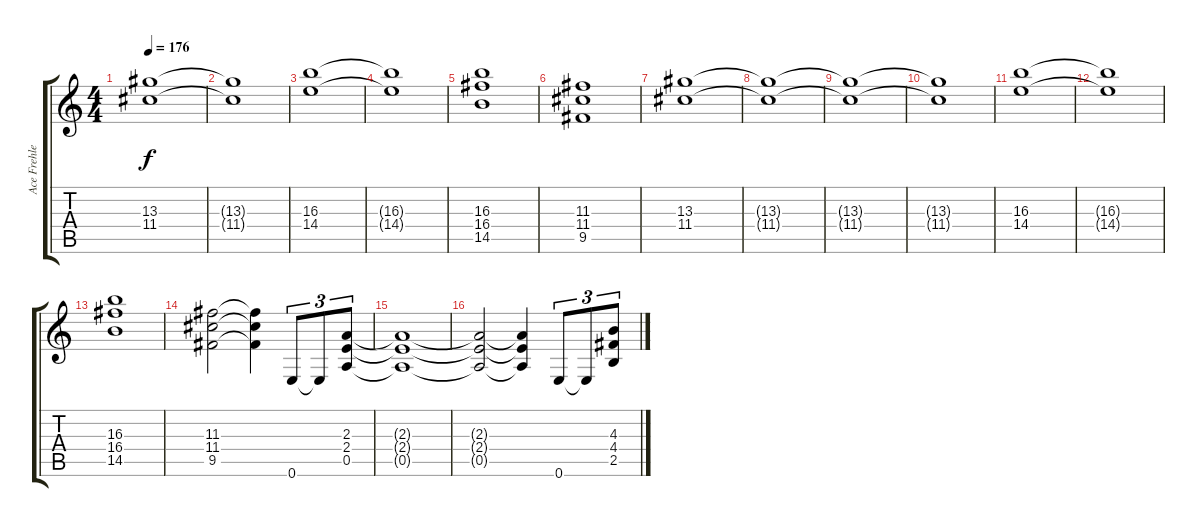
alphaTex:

\track ("Ace Frehley" "Ace Frehle") {instrument overdrivenguitar}
\staff {score tabs}
\tuning (E4 B3 G3 D3 A2 E2) {hide}
\ts (4 4)
\tempo 176
\clef g2
\ks c
(13.3{t} 11.4{t}).1{dy f} |
(13.3{t} 11.4{t}).1 |
(16.3 14.4).1 |
(16.3{t} 14.4{t}).1 |
(16.3 16.4 14.5).1 |
(11.3 11.4 9.5).1 |
(13.3 11.4).1 |
(13.3{t} 11.4{t}).1 |
(13.3{t} 11.4{t}).1 |
(13.3{t} 11.4{t}).1 |
(16.3 14.4).1 |
(16.3{t} 14.4{t}).1 |
(16.3 16.4 14.5).1 |
(11.3 11.4 9.5).2 (11.3{t} 11.4{t} 9.5{t}).4 0.6.8{tu (3 2)} 0.6{t}.8{tu (3 2)} (2.3 2.4 0.5).8{tu (3 2)} |
(2.3{t} 2.4{t} 0.5{t}).1 |
(2.3{t} 2.4{t} 0.5{t}).2 (2.3{t} 2.4{t} 0.5{t}).4 0.6.8{tu (3 2)} 0.6{t}.8{tu (3 2)} (4.3 4.4 2.5).8{tu (3 2)}
